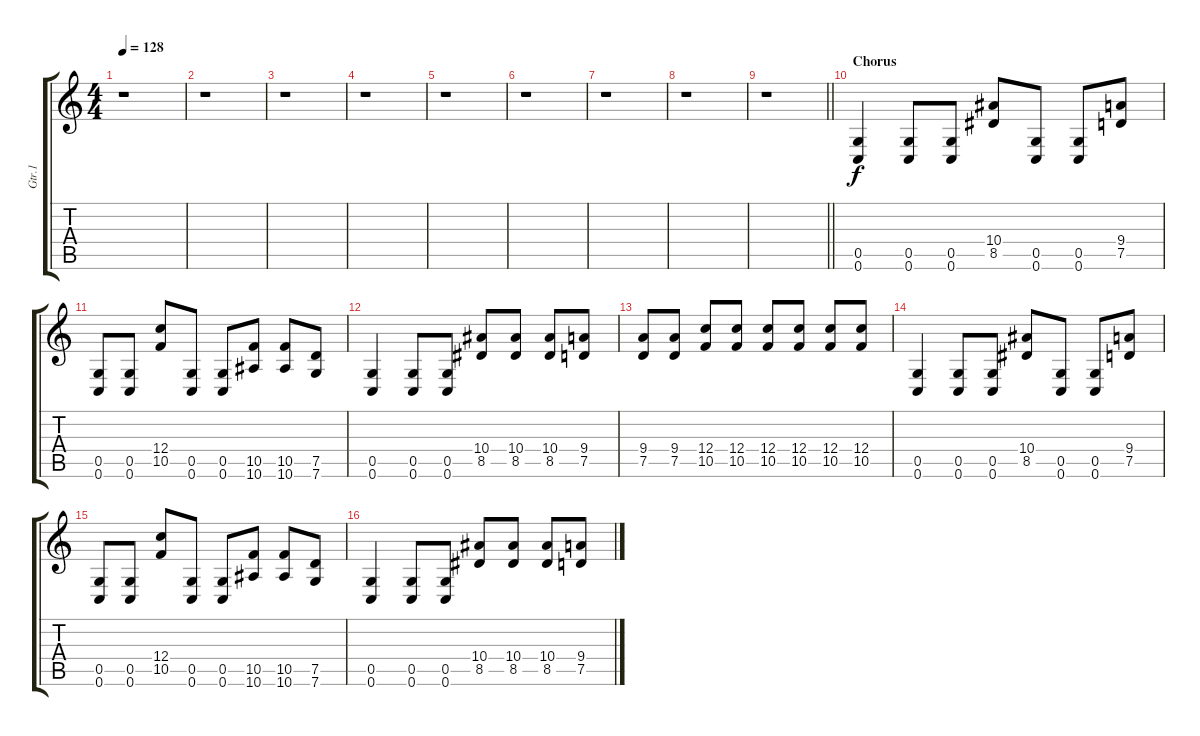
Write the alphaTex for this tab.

\track ("Gtr.1" "Gtr.1") {instrument distortionguitar}
\staff {score tabs}
\tuning (D4 A3 F3 C3 G2 C2) {hide}
\ts (4 4)
\tempo 128
\clef g2
\ks c
r.1{dy f} |
r.1 |
r.1 |
r.1 |
r.1 |
r.1 |
r.1 |
r.1 |
\barLineRight lightlight
r.1 |
\section ("" "Chorus")
(0.5 0.6).4 (0.5 0.6).8 (0.5 0.6).8 (10.4 8.5).8 (0.5 0.6).8 (0.5 0.6).8 (9.4 7.5).8 |
(0.5 0.6).8 (0.5 0.6).8 (12.4 10.5).8 (0.5 0.6).8 (0.5 0.6).8 (10.5 10.6).8 (10.5 10.6).8 (7.5 7.6).8 |
(0.5 0.6).4 (0.5 0.6).8 (0.5 0.6).8 (10.4 8.5).8 (10.4 8.5).8 (10.4 8.5).8 (9.4 7.5).8 |
(9.4 7.5).8 (9.4 7.5).8 (12.4 10.5).8 (12.4 10.5).8 (12.4 10.5).8 (12.4 10.5).8 (12.4 10.5).8 (12.4 10.5).8 |
(0.5 0.6).4 (0.5 0.6).8 (0.5 0.6).8 (10.4 8.5).8 (0.5 0.6).8 (0.5 0.6).8 (9.4 7.5).8 |
(0.5 0.6).8 (0.5 0.6).8 (12.4 10.5).8 (0.5 0.6).8 (0.5 0.6).8 (10.5 10.6).8 (10.5 10.6).8 (7.5 7.6).8 |
(0.5 0.6).4 (0.5 0.6).8 (0.5 0.6).8 (10.4 8.5).8 (10.4 8.5).8 (10.4 8.5).8 (9.4 7.5).8
